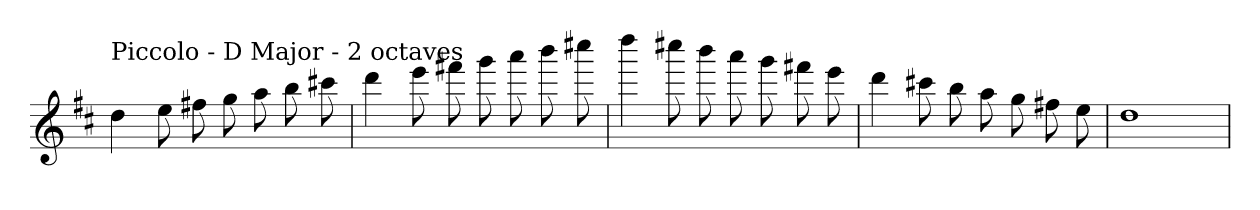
**kern
*part1
*staff1
*clefG2
*k[f#c#]
*D:
=
!LO:TX:a:t=Piccolo - D Major - 2 octaves
4dd
8ee
8ff#X
8gg
8aa
8bb
8ccc#X
=
4ddd
8eee
8fff#X
8ggg
8aaa
8bbb
8cccc#X
=
4dddd
8cccc#X
8bbb
8aaa
8ggg
8fff#X
8eee
=
4ddd
8ccc#X
8bb
8aa
8gg
8ff#X
8ee
=
1dd
=
*-
